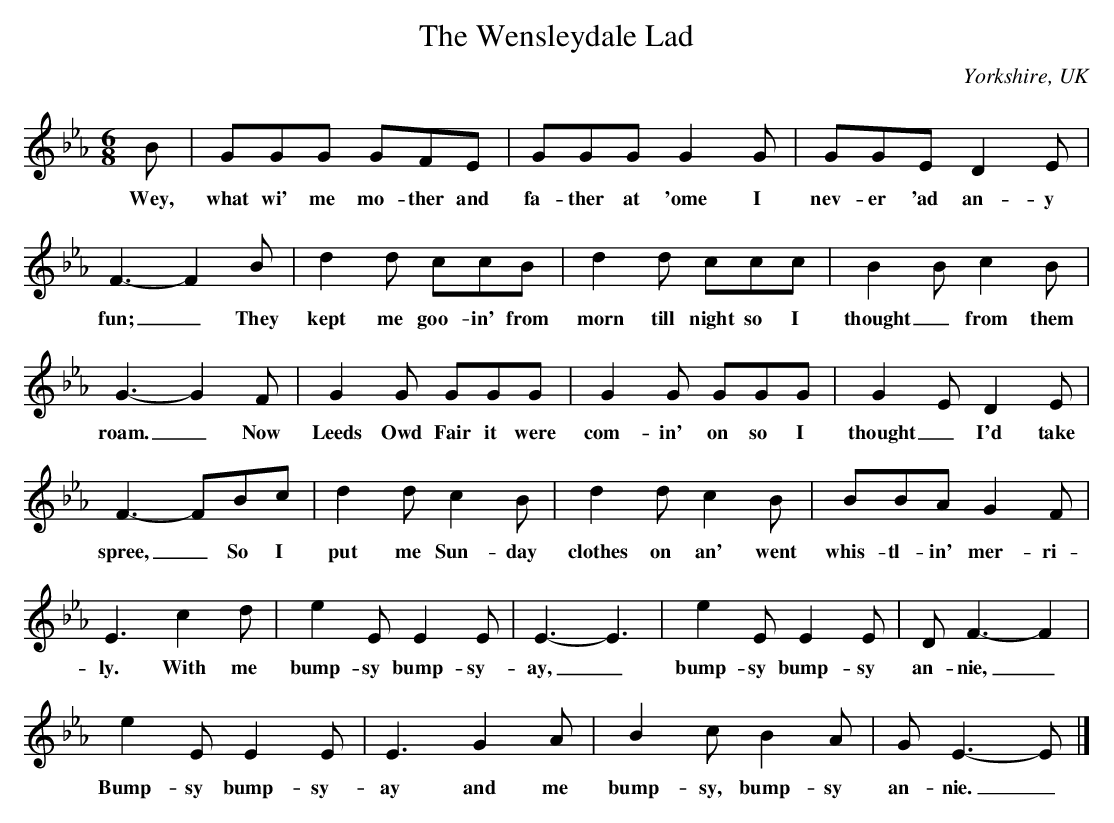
X:1
T:The Wensleydale Lad
O:Yorkshire, UK
M:6/8
L:1/8
K:Eb
B|GGG GFE|GGG G2 G|GGE D2 E|
w: Wey, what wi' me mo- ther and fa- ther at 'ome I nev- er 'ad an- y
F3- F2 B|d2 d ccB|d2 d ccc|B2 B c2 B|
w: fun;_ They kept me goo- in' from morn till night so I thought_ from them I'd
G3- G2 F|G2 G GGG|G2 G GGG|G2 E D2 E|
w: roam._ Now Leeds Owd Fair it were com- in' on so I thought_ I'd take a
F3- FBc|d2 d c2 B|d2 d c2 B|BBA G2 F|
w: spree,_ So I put me Sun- day clothes on an' went whis- tl- in' mer- ri-
E3 c2 d|e2 E E2 E|E3- E3|e2 E E2 E|D F3- F2|
w: ly. With me bump- sy bump- sy- ay,_ bump- sy bump- sy an- nie,_
e2 E E2 E|E3 G2 A|B2 c B2 A|G E3- E|]
w: Bump- sy bump- sy- ay and me bump- sy, bump- sy an- nie._
